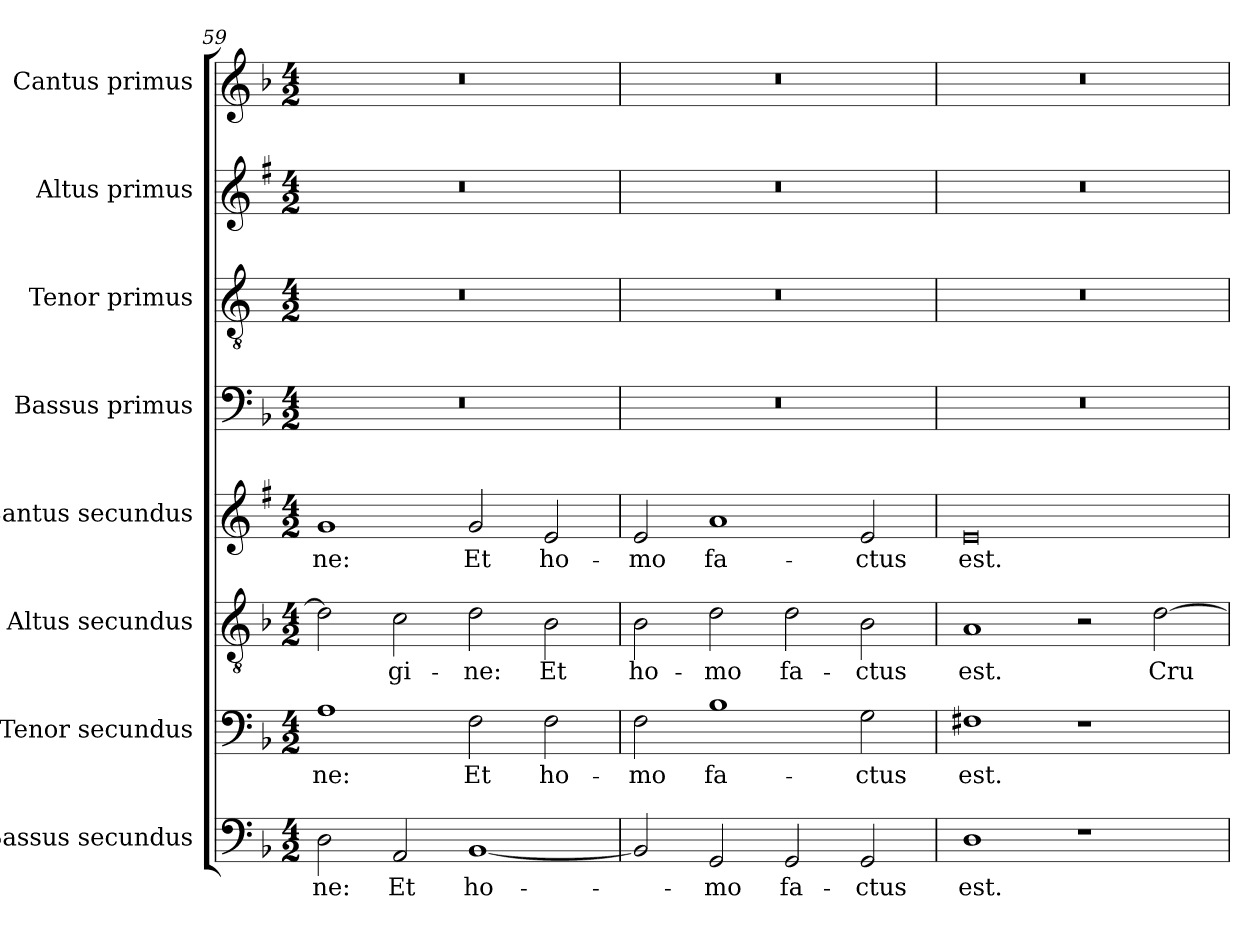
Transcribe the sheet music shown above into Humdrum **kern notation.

**kern	**text	**kern	**text	**kern	**text	**kern	**text	**kern	**kern	**kern	**kern
*part8	*part8	*part7	*part7	*part6	*part6	*part5	*part5	*part4	*part3	*part2	*part1
*staff8	*staff8	*staff7	*staff7	*staff6	*staff6	*staff5	*staff5	*staff4	*staff3	*staff2	*staff1
*I"Bassus secundus	*	*I"Tenor secundus	*	*I"Altus secundus	*	*I"Cantus secundus	*	*I"Bassus primus	*I"Tenor primus	*I"Altus primus	*I"Cantus primus
*I'B2	*	*I'T2	*	*I'A2	*	*I'C2	*	*I'B1	*I'T1	*I'A1	*I'C1
*clefF4	*	*clefF4	*	*clefGv2	*	*clefG2	*	*clefF4	*clefGv2	*clefG2	*clefG2
*	*	*	*	*	*	*ITrd1c2	*	*	*ITrd4c7	*ITrd1c2	*
*k[b-]	*	*k[b-]	*	*k[b-]	*	*k[b-]	*	*k[b-]	*k[b-]	*k[b-]	*k[b-]
*F:	*	*F:	*	*F:	*	*F:	*	*F:	*F:	*F:	*F:
*M4/2	*	*M4/2	*	*M4/2	*	*M4/2	*	*M4/2	*M4/2	*M4/2	*M4/2
=59	=59	=59	=59	=59	=59	=59	=59	=59	=59	=59	=59
!	!LO:LY:b	!	!LO:LY:b	!	!	!	!LO:LY:b	!	!	!	!
2D\	-ne:	1A	-ne:	2d\]	.	1f	-ne:	0r	0r	0r	0r
!	!LO:LY:b	!	!	!	!LO:LY:b	!	!	!	!	!	!
2AA/	Et	.	.	2c\	-gi-	.	.	.	.	.	.
!	!LO:LY:b	!	!LO:LY:b	!	!LO:LY:b	!	!LO:LY:b	!	!	!	!
[1BB-	ho-	2F\	Et	2d\	-ne:	2f/	Et	.	.	.	.
!	!	!	!LO:LY:b	!	!LO:LY:b	!	!LO:LY:b	!	!	!	!
.	.	2F\	ho-	2B-\	Et	2d/	ho-	.	.	.	.
=60	=60	=60	=60	=60	=60	=60	=60	=60	=60	=60	=60
!	!	!	!LO:LY:b	!	!LO:LY:b	!	!LO:LY:b	!	!	!	!
2BB-/]	.	2F\	-mo	2B-\	ho-	2d/	-mo	0r	0r	0r	0r
!	!LO:LY:b	!	!LO:LY:b	!	!LO:LY:b	!	!LO:LY:b	!	!	!	!
2GG/	-mo	1B-	fa-	2d\	-mo	1g	fa-	.	.	.	.
!	!LO:LY:b	!	!	!	!LO:LY:b	!	!	!	!	!	!
2GG/	fa-	.	.	2d\	fa-	.	.	.	.	.	.
!	!LO:LY:b	!	!LO:LY:b	!	!LO:LY:b	!	!LO:LY:b	!	!	!	!
2GG/	-ctus	2G\	-ctus	2B-\	-ctus	2d/	-ctus	.	.	.	.
=61	=61	=61	=61	=61	=61	=61	=61	=61	=61	=61	=61
!	!LO:LY:b	!	!LO:LY:b	!	!LO:LY:b	!	!LO:LY:b	!	!	!	!
1D	est.	1F#X	est.	1A	est.	0d	est.	0r	0r	0r	0r
1r	.	1r	.	2r	.	.	.	.	.	.	.
!	!	!	!	!	!LO:LY:b	!	!	!	!	!	!
.	.	.	.	[2d\	Cru-	.	.	.	.	.	.
=	=	=	=	=	=	=	=	=	=	=	=
*-	*-	*-	*-	*-	*-	*-	*-	*-	*-	*-	*-
